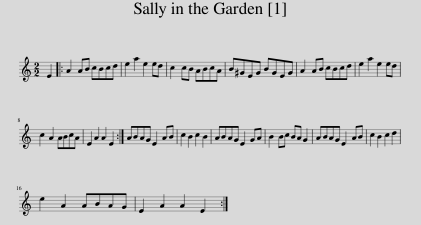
X:1
L:1/8
M:2/2
I:linebreak $
K:C
V:1 treble
V:1
 E2 |: A2 AB cBcd | e2 a2 e2 ed | c2 cB ABcA | B^GEG BGEG | %5
 A2 AB cBcd | e2 a2 e2 ed |$ c2 A2 ABcA | E2 A2 A2 E2 :| ABAG E2 AB | %10
 c2 B2 c2 B2 | ABAG E2 GA | B2 Bc BA G2 | ABAG E2 AB | c2 B2 c2 d2 |$ %15
 e2 A2 ABAG | E2 A2 A2 E2 :| %17
